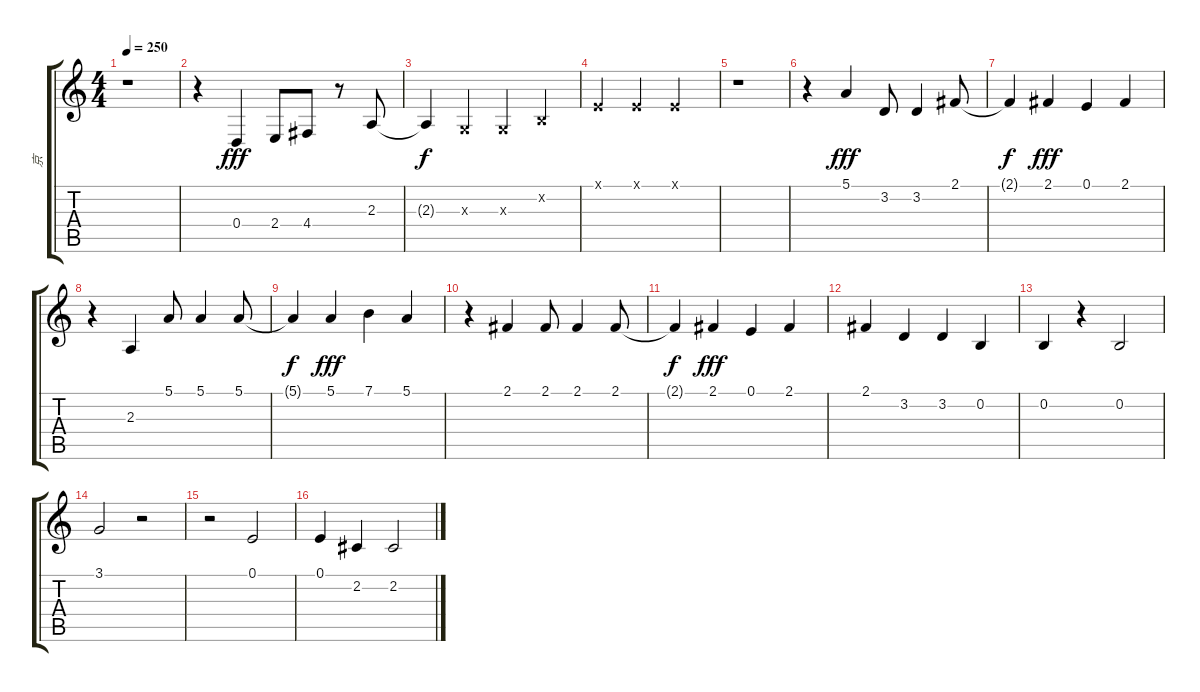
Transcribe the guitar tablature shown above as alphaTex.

\track ("京" "京") {instrument harpsichord}
\staff {score tabs}
\tuning (E4 B3 G3 D3 A2 E2) {hide}
\ts (4 4)
\tempo 250
\clef g2
\ks c
r.1{dy f} |
r.4 0.4.4{dy fff} 2.4.8 4.4.8 r.8 2.3.8 |
2.3{t}.4{dy f} 0.3{x}.4 0.3{x}.4 0.2{x}.4 |
0.1{x}.4 0.1{x}.4 0.1{x}.2 |
r.1 |
r.4 5.1.4{dy fff} 3.2.8 3.2.4 2.1.8 |
2.1{t}.4{dy f} 2.1.4{dy fff} 0.1.4 2.1.4 |
r.4 2.3.4 5.1.8 5.1.4 5.1.8 |
5.1{t}.4{dy f} 5.1.4{dy fff} 7.1.4 5.1.4 |
r.4 2.1.4 2.1.8 2.1.4 2.1.8 |
2.1{t}.4{dy f} 2.1.4{dy fff} 0.1.4 2.1.4 |
2.1.4 3.2.4 3.2.4 0.2.4 |
0.2.4 r.4 0.2.2 |
3.1.2 r.2 |
r.2 0.1.2 |
0.1.4 2.2.4 2.2.2
